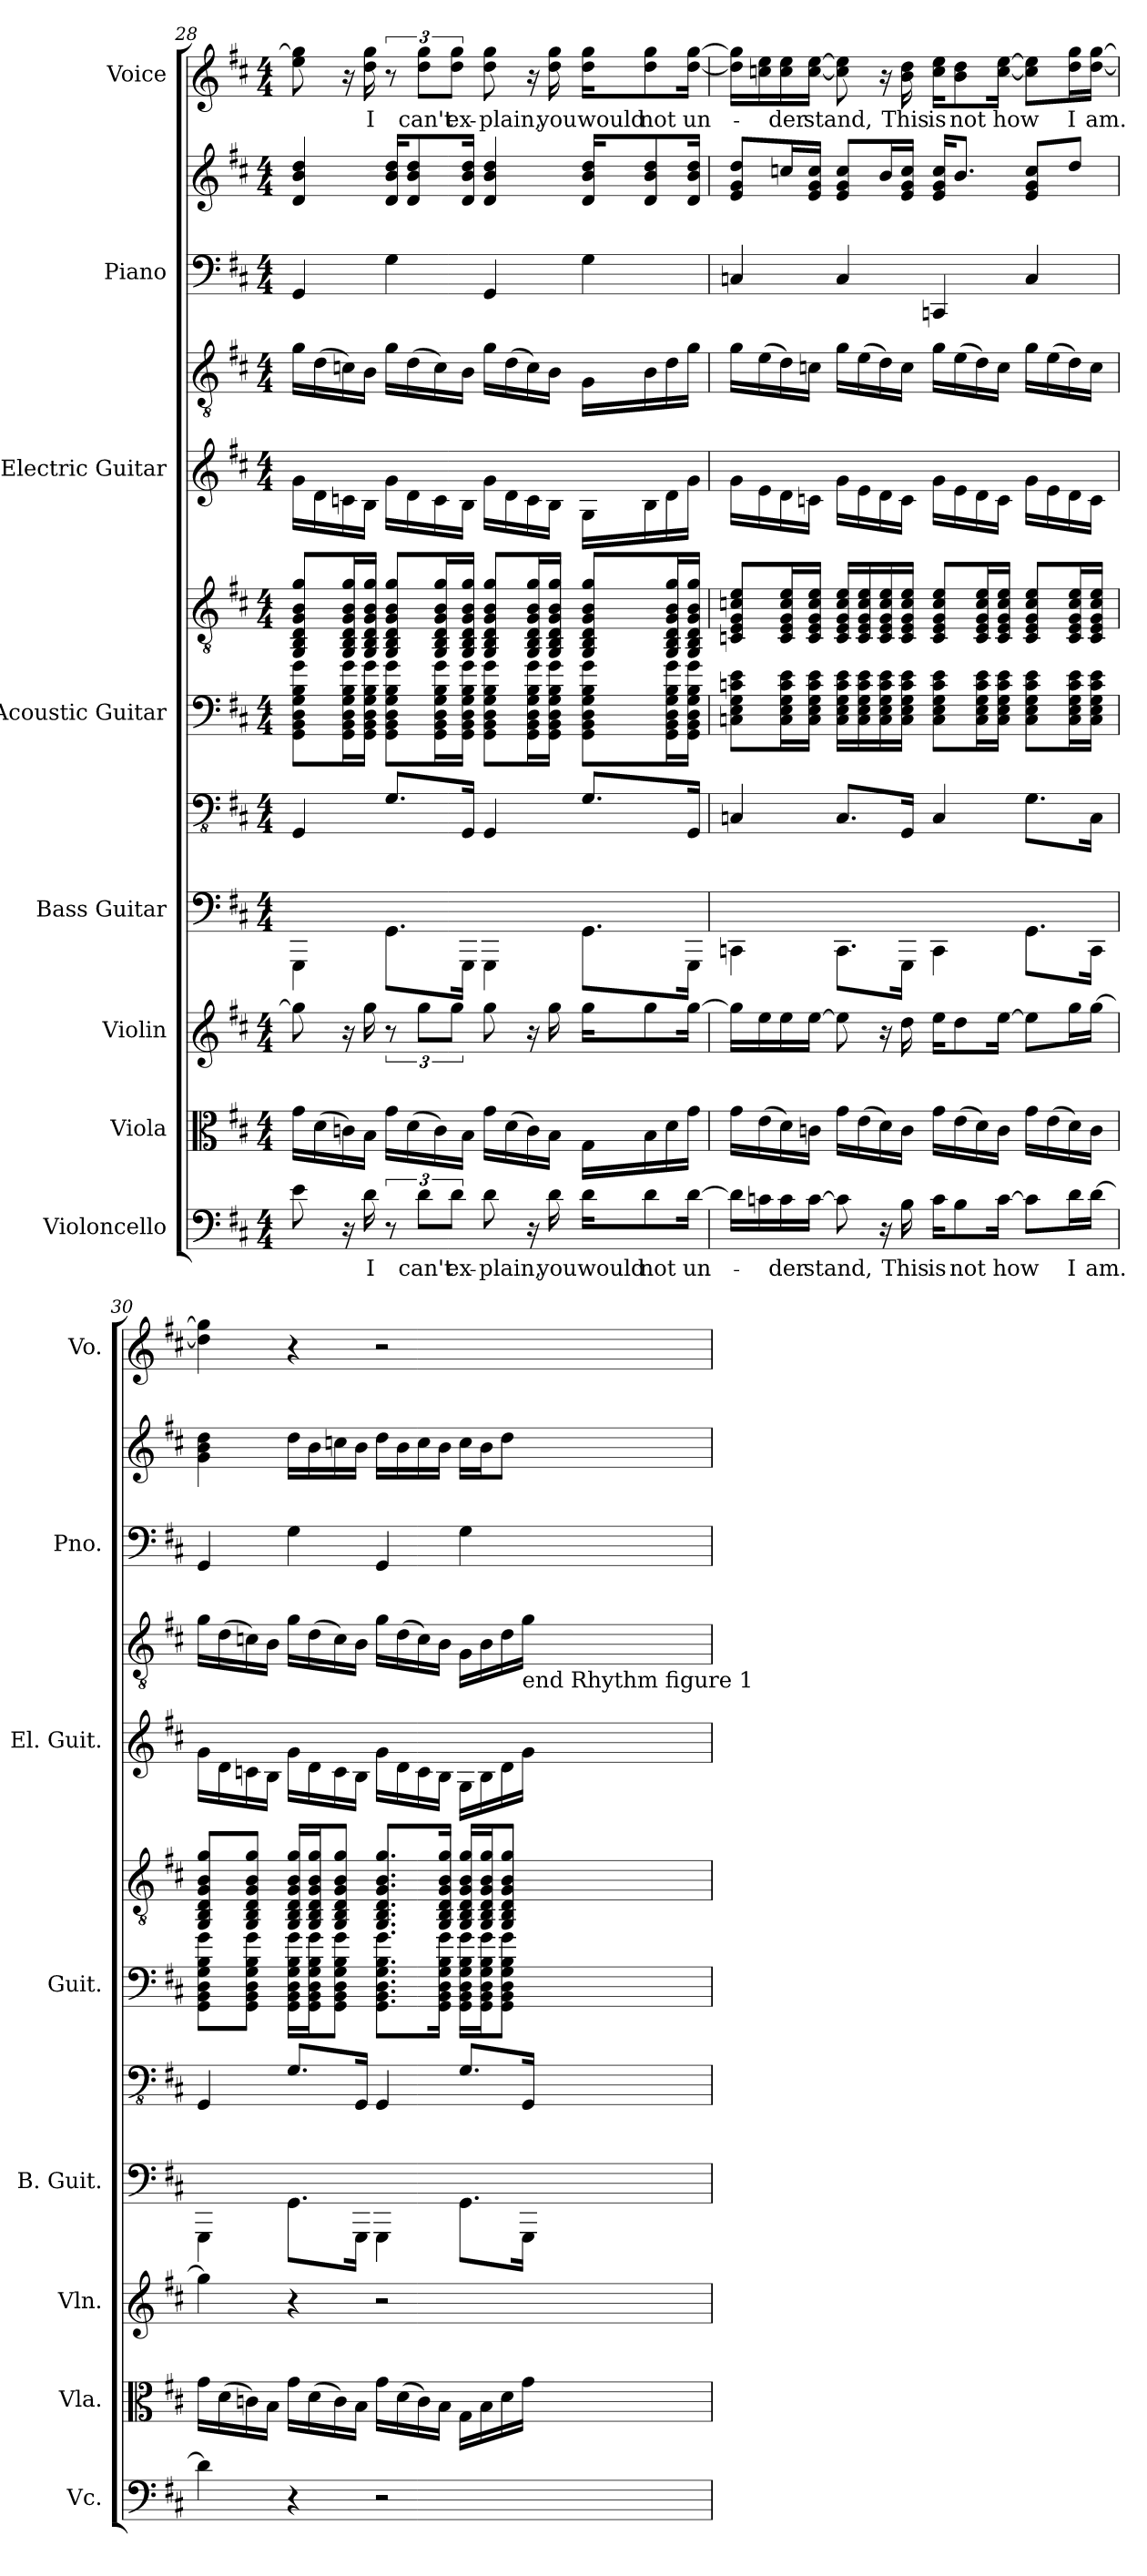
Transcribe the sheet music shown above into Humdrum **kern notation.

**kern	**text	**kern	**kern	**kern	**kern	**kern	**kern	**kern	**kern	**kern	**kern	**kern	**text
*part8	*part8	*part7	*part6	*part5	*part5	*part4	*part4	*part3	*part3	*part2	*part2	*part1	*part1
*staff12	*staff12	*staff11	*staff10	*staff9	*staff8	*staff7	*staff6	*staff5	*staff4	*staff3	*staff2	*staff1	*staff1
*I"Violoncello	*	*I"Viola	*I"Violin	*I"Bass Guitar	*	*I"Acoustic Guitar	*	*I"Electric Guitar	*	*I"Piano	*	*I"Voice	*
*I'Vc.	*	*I'Vla.	*I'Vln.	*I'B. Guit.	*	*I'Guit.	*	*I'El. Guit.	*	*I'Pno.	*	*I'Vo.	*
*clefF4	*	*clefC3	*clefG2	*	*clefFv4	*	*clefGv2	*	*clefGv2	*clefF4	*clefG2	*clefG2	*
*k[f#c#]	*	*k[f#c#]	*k[f#c#]	*k[f#c#]	*k[f#c#]	*k[f#c#]	*k[f#c#]	*k[f#c#]	*k[f#c#]	*k[f#c#]	*k[f#c#]	*k[f#c#]	*
*M4/4	*	*M4/4	*M4/4	*M4/4	*M4/4	*M4/4	*M4/4	*M4/4	*M4/4	*M4/4	*M4/4	*M4/4	*
=28	=28	=28	=28	=28	=28	=28	=28	=28	=28	=28	=28	=28	=28
8e\	.	16g\LL	8gg\]	4GGG\	4GGG/	8GG\ 8BB\ 8D\ 8G\ 8B\ 8g\L	8GG/ 8BB/ 8D/ 8G/ 8B/ 8g/L	16g\LL	16g\LL	4GG/	4d/ 4b/ 4dd/	8ee\ 8gg\]	.
.	.	(16d\	.	.	.	.	.	16d\	(16d\	.	.	.	.
16r	.	16cn\)	16r	.	.	16GG\ 16BB\ 16D\ 16G\ 16B\ 16g\L	16GG/ 16BB/ 16D/ 16G/ 16B/ 16g/L	16cn\	16cn\)	.	.	16r	.
16d\	I	16B\JJ	16gg\	.	.	16GG\ 16BB\ 16D\ 16G\ 16B\ 16g\JJ	16GG/ 16BB/ 16D/ 16G/ 16B/ 16g/JJ	16B\JJ	16B\JJ	.	.	16dd\ 16gg\	I
12r	.	16g\LL	12r	8.GG\L	8.GG/L	8GG\ 8BB\ 8D\ 8G\ 8B\ 8g\L	8GG/ 8BB/ 8D/ 8G/ 8B/ 8g/L	16g\LL	16g\LL	4G\	16d/ 16b/ 16dd/KL	12r	.
.	.	(16d\	.	.	.	.	.	16d\	(16d\	.	8d/ 8b/ 8dd/	.	.
12d\L	can't	.	12gg\L	.	.	.	.	.	.	.	.	12dd\ 12gg\L	can't
.	.	16c\)	.	.	.	16GG\ 16BB\ 16D\ 16G\ 16B\ 16g\L	16GG/ 16BB/ 16D/ 16G/ 16B/ 16g/L	16c\	16c\)	.	.	.	.
12d\J	ex-	.	12gg\J	.	.	.	.	.	.	.	.	12dd\ 12gg\J	ex-
.	.	16B\JJ	.	16GGG\Jk	16GGG/Jk	16GG\ 16BB\ 16D\ 16G\ 16B\ 16g\JJ	16GG/ 16BB/ 16D/ 16G/ 16B/ 16g/JJ	16B\JJ	16B\JJ	.	16d/ 16b/ 16dd/Jk	.	.
8d\	-plain,	16g\LL	8gg\	4GGG\	4GGG/	8GG\ 8BB\ 8D\ 8G\ 8B\ 8g\L	8GG/ 8BB/ 8D/ 8G/ 8B/ 8g/L	16g\LL	16g\LL	4GG/	4d/ 4b/ 4dd/	8dd\ 8gg\	-plain,
.	.	(16d\	.	.	.	.	.	16d\	(16d\	.	.	.	.
16r	.	16c\)	16r	.	.	16GG\ 16BB\ 16D\ 16G\ 16B\ 16g\L	16GG/ 16BB/ 16D/ 16G/ 16B/ 16g/L	16c\	16c\)	.	.	16r	.
16d\	you	16B\JJ	16gg\	.	.	16GG\ 16BB\ 16D\ 16G\ 16B\ 16g\JJ	16GG/ 16BB/ 16D/ 16G/ 16B/ 16g/JJ	16B\JJ	16B\JJ	.	.	16dd\ 16gg\	you
16d\KL	would	16G\LL	16gg\KL	8.GG\L	8.GG/L	8GG\ 8BB\ 8D\ 8G\ 8B\ 8g\L	8GG/ 8BB/ 8D/ 8G/ 8B/ 8g/L	16G\LL	16G\LL	4G\	16d/ 16b/ 16dd/KL	16dd\ 16gg\KL	would
8d\	not	16B\	8gg\	.	.	.	.	16B\	16B\	.	8d/ 8b/ 8dd/	8dd\ 8gg\	not
.	.	16d\	.	.	.	16GG\ 16BB\ 16D\ 16G\ 16B\ 16g\L	16GG/ 16BB/ 16D/ 16G/ 16B/ 16g/L	16d\	16d\	.	.	.	.
[16d\Jk	un-	16g\JJ	[16gg\Jk	16GGG\Jk	16GGG/Jk	16GG\ 16BB\ 16D\ 16G\ 16B\ 16g\JJ	16GG/ 16BB/ 16D/ 16G/ 16B/ 16g/JJ	16g\JJ	16g\JJ	.	16d/ 16b/ 16dd/Jk	[16dd\ [16gg\Jk	un-
!!LO:PB:g=z
=29	=29	=29	=29	=29	=29	=29	=29	=29	=29	=29	=29	=29	=29
16d\LL]	.	16g\LL	16gg\LL]	4CCn\	4CCn/	8Cn\ 8E\ 8G\ 8cn\ 8e\L	8Cn/ 8E/ 8G/ 8cn/ 8e/L	16g\LL	16g\LL	4Cn/	8e/ 8g/ 8dd/L	16dd\] 16gg\]LL	.
16cn\	.	(16e\	16ee\	.	.	.	.	16e\	(16e\	.	.	16ccn\ 16ee\	.
16c\	-der	16d\)	16ee\	.	.	16C\ 16E\ 16G\ 16c\ 16e\L	16C/ 16E/ 16G/ 16c/ 16e/L	16d\	16d\)	.	16ccn/L	16cc\ 16ee\	-der
[16c\JJ	stand,	16cn\JJ	[16ee\JJ	.	.	16C\ 16E\ 16G\ 16c\ 16e\JJ	16C/ 16E/ 16G/ 16c/ 16e/JJ	16cn\JJ	16cn\JJ	.	16e/ 16g/ 16cc/JJ	[16cc\ [16ee\JJ	stand,
8c\]	.	16g\LL	8ee\]	8.CC\L	8.CC/L	16C\ 16E\ 16G\ 16c\ 16e\LL	16C/ 16E/ 16G/ 16c/ 16e/LL	16g\LL	16g\LL	4C/	8e/ 8g/ 8cc/L	8cc\] 8ee\]	.
.	.	(16e\	.	.	.	16C\ 16E\ 16G\ 16c\ 16e\	16C/ 16E/ 16G/ 16c/ 16e/	16e\	(16e\	.	.	.	.
16r	.	16d\)	16r	.	.	16C\ 16E\ 16G\ 16c\ 16e\	16C/ 16E/ 16G/ 16c/ 16e/	16d\	16d\)	.	16b/L	16r	.
16B\	This	16c\JJ	16dd\	16GGG\Jk	16GGG/Jk	16C\ 16E\ 16G\ 16c\ 16e\JJ	16C/ 16E/ 16G/ 16c/ 16e/JJ	16c\JJ	16c\JJ	.	16e/ 16g/ 16cc/JJ	16b\ 16dd\	This
16c\KL	is	16g\LL	16ee\KL	4CC\	4CC/	8C\ 8E\ 8G\ 8c\ 8e\L	8C/ 8E/ 8G/ 8c/ 8e/L	16g\LL	16g\LL	4CCn/	16e/ 16g/ 16cc/KL	16cc\ 16ee\KL	is
8B\	not	(16e\	8dd\	.	.	.	.	16e\	(16e\	.	8.b/J	8b\ 8dd\	not
.	.	16d\)	.	.	.	16C\ 16E\ 16G\ 16c\ 16e\L	16C/ 16E/ 16G/ 16c/ 16e/L	16d\	16d\)	.	.	.	.
[16c\Jk	how	16c\JJ	[16ee\Jk	.	.	16C\ 16E\ 16G\ 16c\ 16e\JJ	16C/ 16E/ 16G/ 16c/ 16e/JJ	16c\JJ	16c\JJ	.	.	[16cc\ [16ee\Jk	how
8c\L]	.	16g\LL	8ee\L]	8.GG\L	8.GG\L	8C\ 8E\ 8G\ 8c\ 8e\L	8C/ 8E/ 8G/ 8c/ 8e/L	16g\LL	16g\LL	4C/	8e/ 8g/ 8cc/L	8cc\] 8ee\]L	.
.	.	(16e\	.	.	.	.	.	16e\	(16e\	.	.	.	.
16d\L	I	16d\)	16gg\L	.	.	16C\ 16E\ 16G\ 16c\ 16e\L	16C/ 16E/ 16G/ 16c/ 16e/L	16d\	16d\)	.	8dd/J	16dd\ 16gg\L	I
[16d\JJ	am.	16c\JJ	[16gg\JJ	16CC\Jk	16CC\Jk	16C\ 16E\ 16G\ 16c\ 16e\JJ	16C/ 16E/ 16G/ 16c/ 16e/JJ	16c\JJ	16c\JJ	.	.	[16dd\ [16gg\JJ	am.
=30	=30	=30	=30	=30	=30	=30	=30	=30	=30	=30	=30	=30	=30
4d\]	.	16g\LL	4gg\]	4GGG\	4GGG/	8GG\ 8BB\ 8D\ 8G\ 8B\ 8g\L	8GG/ 8BB/ 8D/ 8G/ 8B/ 8g/L	16g\LL	16g\LL	4GG/	4g\ 4b\ 4dd\	4dd\] 4gg\]	.
.	.	(16d\	.	.	.	.	.	16d\	(16d\	.	.	.	.
.	.	16cn\)	.	.	.	8GG\ 8BB\ 8D\ 8G\ 8B\ 8g\J	8GG/ 8BB/ 8D/ 8G/ 8B/ 8g/J	16cn\	16cn\)	.	.	.	.
.	.	16B\JJ	.	.	.	.	.	16B\JJ	16B\JJ	.	.	.	.
4r	.	16g\LL	4r	8.GG\L	8.GG/L	16GG\ 16BB\ 16D\ 16G\ 16B\ 16g\LL	16GG/ 16BB/ 16D/ 16G/ 16B/ 16g/LL	16g\LL	16g\LL	4G\	16dd\LL	4r	.
.	.	(16d\	.	.	.	16GG\ 16BB\ 16D\ 16G\ 16B\ 16g\J	16GG/ 16BB/ 16D/ 16G/ 16B/ 16g/J	16d\	(16d\	.	16b\	.	.
.	.	16c\)	.	.	.	8GG\ 8BB\ 8D\ 8G\ 8B\ 8g\J	8GG/ 8BB/ 8D/ 8G/ 8B/ 8g/J	16c\	16c\)	.	16ccn\	.	.
.	.	16B\JJ	.	16GGG\Jk	16GGG/Jk	.	.	16B\JJ	16B\JJ	.	16b\JJ	.	.
2r	.	16g\LL	2r	4GGG\	4GGG/	8.GG\ 8.BB\ 8.D\ 8.G\ 8.B\ 8.g\L	8.GG/ 8.BB/ 8.D/ 8.G/ 8.B/ 8.g/L	16g\LL	16g\LL	4GG/	16dd\LL	2r	.
.	.	(16d\	.	.	.	.	.	16d\	(16d\	.	16b\	.	.
.	.	16c\)	.	.	.	.	.	16c\	16c\)	.	16cc\	.	.
.	.	16B\JJ	.	.	.	16GG\ 16BB\ 16D\ 16G\ 16B\ 16g\Jk	16GG/ 16BB/ 16D/ 16G/ 16B/ 16g/Jk	16B\JJ	16B\JJ	.	16b\JJ	.	.
.	.	16G\LL	.	8.GG\L	8.GG/L	16GG\ 16BB\ 16D\ 16G\ 16B\ 16g\LL	16GG/ 16BB/ 16D/ 16G/ 16B/ 16g/LL	16G\LL	16G\LL	4G\	16cc\LL	.	.
.	.	16B\	.	.	.	16GG\ 16BB\ 16D\ 16G\ 16B\ 16g\J	16GG/ 16BB/ 16D/ 16G/ 16B/ 16g/J	16B\	16B\	.	16b\J	.	.
.	.	16d\	.	.	.	8GG\ 8BB\ 8D\ 8G\ 8B\ 8g\J	8GG/ 8BB/ 8D/ 8G/ 8B/ 8g/J	16d\	16d\	.	8dd\J	.	.
!	!	!	!	!	!	!	!	!	!LO:TX:b:t=end Rhythm figure 1	!	!	!	!
.	.	16g\JJ	.	16GGG\Jk	16GGG/Jk	.	.	16g\JJ	16g\JJ	.	.	.	.
=	=	=	=	=	=	=	=	=	=	=	=	=	=
*-	*-	*-	*-	*-	*-	*-	*-	*-	*-	*-	*-	*-	*-
